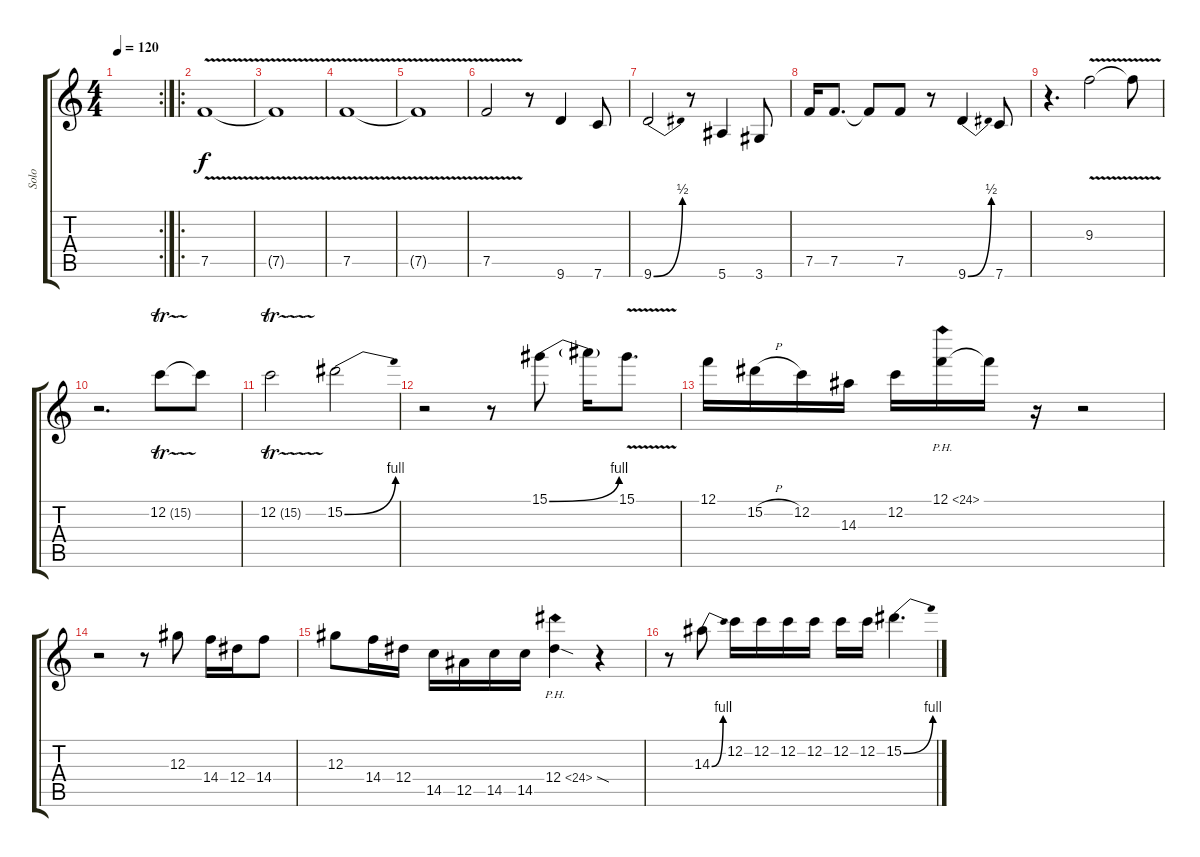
\track ("Solo" "Solo") {instrument overdrivenguitar}
\staff {score tabs}
\tuning (F4 C4 Ab3 Eb3 Bb2 F2) {hide}
\rc 2
\ts (4 4)
\tempo 120
\clef g2
\ks c
|
\ro
7.5{v}.1 |
7.5{t}.1 |
7.5{v}.1 |
7.5{t}.1 |
7.5{v}.2 r.8 9.6.4 7.6.8 |
9.6{be (bend 0 0 60 2)}.2 r.8 5.6.4 3.6.8 |
7.5.16 7.5.8{d} 7.5{t}.8 7.5.8 r.8 9.6{be (bend 0 0 60 2)}.4 7.6.8 |
r.4{d} 9.3{v}.2 9.3{t}.8 |
r.2{d} 12.2{tr (15 16)}.8 12.2{t}.8 |
12.2{tr (15 32)}.2 15.2{be (bend 0 0 60 4)}.2 |
r.2 r.8 15.1{be (bend 0 0 60 4)}.8 15.1{t}.16 15.1{v}.8{d} |
12.1.16 15.2{h}.16 12.2.16 14.3.16 12.2.16 12.1{ph 12}.16 12.1{t}.16 r.16 r.2 |
r.2 r.8 12.3.8 14.4.16 12.4.16 14.4.8 |
12.3.8 14.4.16 12.4.16 14.5.16 12.5.16 14.5.16 14.5.16 12.4{ph 12 sod}.4 r.4 |
r.8 14.3{be (bend 0 0 60 4)}.8 12.2.16 12.2.16 12.2.16 12.2.16 12.2.16 12.2.16 15.2{be (bend 0 0 60 4)}.4{d}
